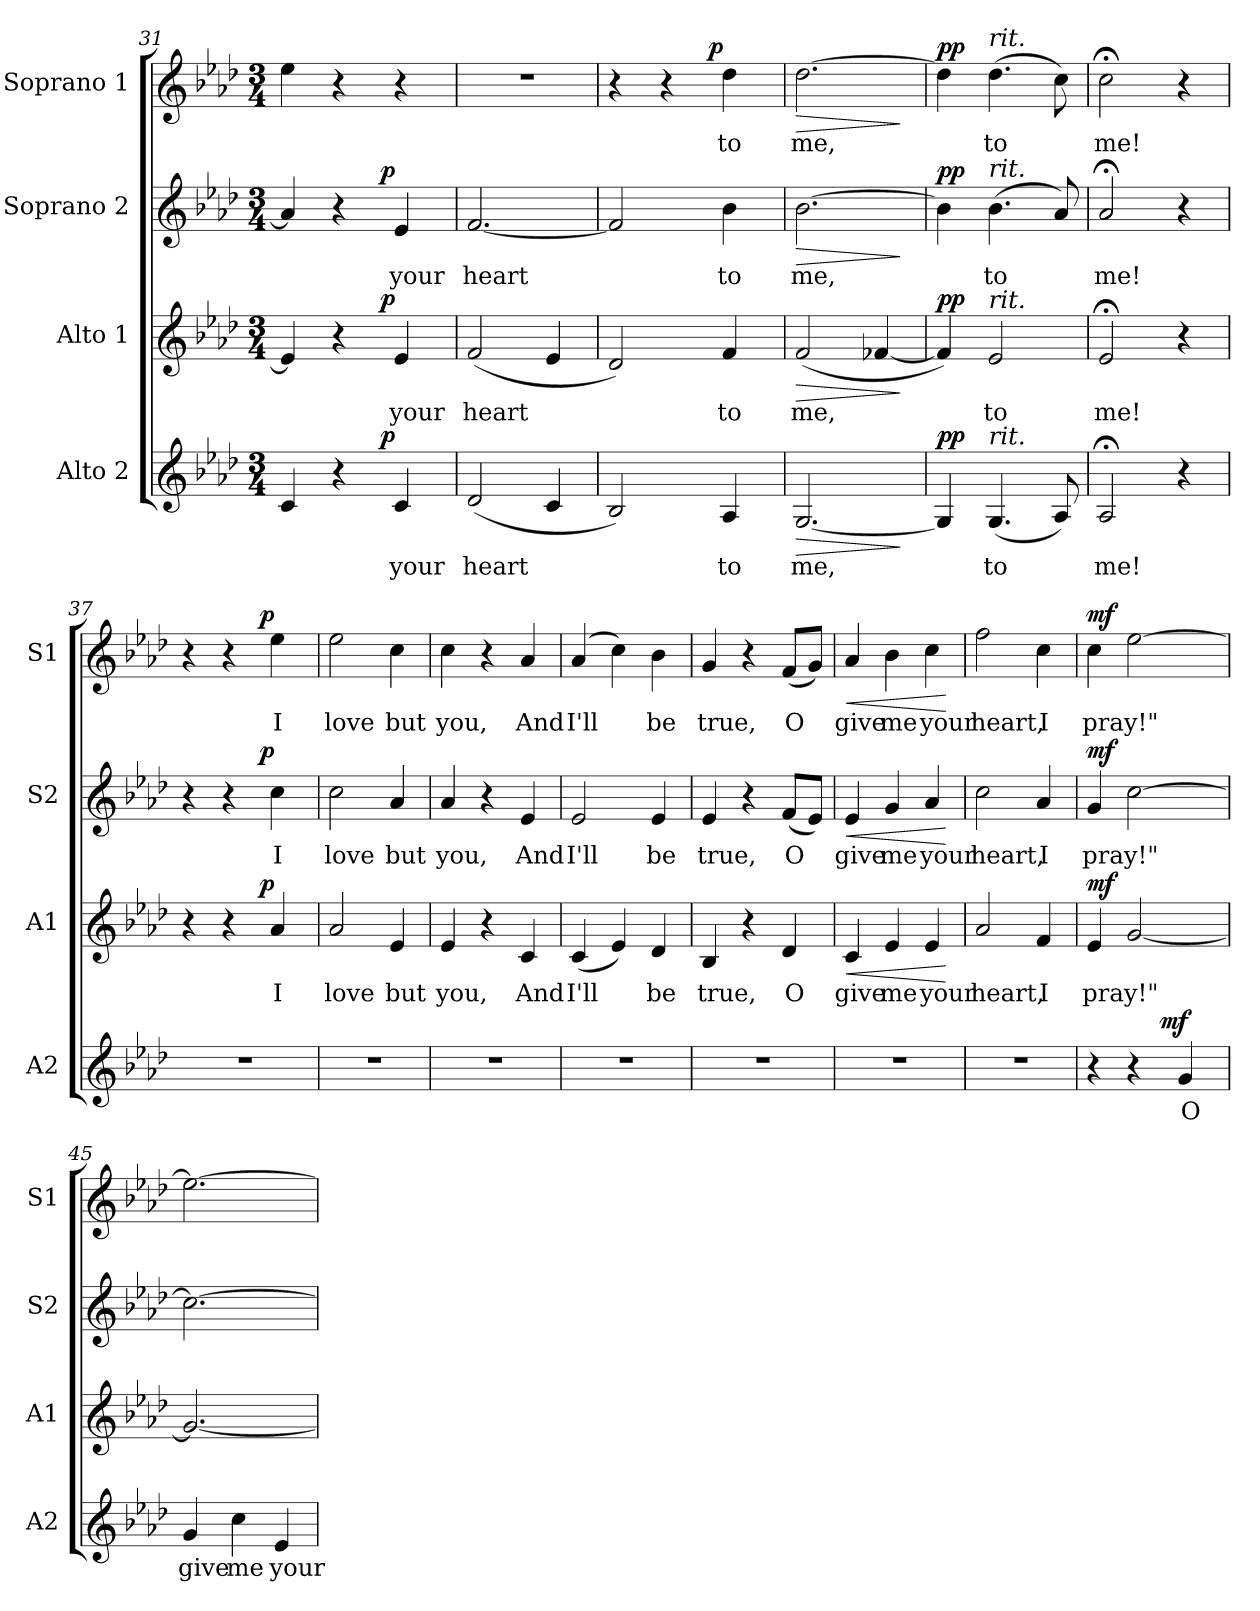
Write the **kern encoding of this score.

**kern	**text	**dynam	**kern	**text	**dynam	**kern	**text	**dynam	**kern	**text	**dynam
*part4	*part4	*part4	*part3	*part3	*part3	*part2	*part2	*part2	*part1	*part1	*part1
*staff4	*staff4	*staff4	*staff3	*staff3	*staff3	*staff2	*staff2	*staff2	*staff1	*staff1	*staff1
*I"Alto 2	*	*	*I"Alto 1	*	*	*I"Soprano 2	*	*	*I"Soprano 1	*	*
*I'A2	*	*	*I'A1	*	*	*I'S2	*	*	*I'S1	*	*
!!LO:LB:g=z
*clefG2	*	*	*clefG2	*	*	*clefG2	*	*	*clefG2	*	*
*k[b-e-a-d-]	*	*	*k[b-e-a-d-]	*	*	*k[b-e-a-d-]	*	*	*k[b-e-a-d-]	*	*
*A-:	*	*	*A-:	*	*	*A-:	*	*	*A-:	*	*
*M3/4	*	*	*M3/4	*	*	*M3/4	*	*	*M3/4	*	*
=31	=31	=31	=31	=31	=31	=31	=31	=31	=31	=31	=31
*^	*	*	*^	*	*	*^	*	*	*	*	*
4c/	4...ryy	.	.	4e-/]	4...ryy	.	.	4a-/]	4...ryy	.	.	4ee-\	.	.
4r	.	.	.	4r	.	.	.	4r	.	.	.	4r	.	.
!	!	!	!LO:DY:a	!	!	!	!LO:DY:a	!	!	!	!LO:DY:a	!	!	!
.	4ryy	.	p	.	4ryy	.	p	.	4ryy	.	p	.	.	.
!	!	!LO:LY:b	!	!	!	!LO:LY:b	!	!	!	!LO:LY:b	!	!	!	!
4c/	.	your	.	4e-/	.	your	.	4e-/	.	your	.	4r	.	.
.	32ryy	.	.	.	32ryy	.	.	.	32ryy	.	.	.	.	.
=32	=32	=32	=32	=32	=32	=32	=32	=32	=32	=32	=32	=32	=32	=32
!	!	!LO:LY:b	!	!	!	!LO:LY:b	!	!	!	!LO:LY:b	!	!LO:N:vis=1	!	!
*v	*v	*	*	*	*	*	*	*v	*v	*	*	*	*	*
*	*	*	*v	*v	*	*	*	*	*	*	*	*
(<2d-/	heart	.	(<2f/	heart	.	[<2.f/	heart	.	2.r	.	.
4c/	.	.	4e-/	.	.	.	.	.	.	.	.
=33	=33	=33	=33	=33	=33	=33	=33	=33	=33	=33	=33
*	*	*	*	*	*	*	*	*	*^	*	*
2B-/)	.	.	2d-/)	.	.	2f/]	.	.	4r	4...ryy	.	.
.	.	.	.	.	.	.	.	.	4r	.	.	.
!	!	!	!	!	!	!	!	!	!	!	!	!LO:DY:a
.	.	.	.	.	.	.	.	.	.	4ryy	.	p
!	!LO:LY:b	!	!	!LO:LY:b	!	!	!LO:LY:b	!	!	!	!LO:LY:b	!
4A-/	to	.	4f/	to	.	4b-\	to	.	4dd-\	.	to	.
.	.	.	.	.	.	.	.	.	.	32ryy	.	.
=34	=34	=34	=34	=34	=34	=34	=34	=34	=34	=34	=34	=34
!	!LO:LY:b	!LO:HP:b	!	!LO:LY:b	!LO:HP:b	!	!LO:LY:b	!LO:HP:b	!	!	!LO:LY:b	!LO:HP:b
*	*	*	*	*	*	*	*	*	*v	*v	*	*
[<2.G/	me,	>	(<2f/	me,	>	[>2.b-\	me,	>	[>2.dd-\	me,	>
.	.	.	[<4f-X/	.	.	.	.	.	.	.	.
.	.	]	.	.	]	.	.	]	.	.	]
=35	=35	=35	=35	=35	=35	=35	=35	=35	=35	=35	=35
!	!	!LO:DY:a	!	!	!LO:DY:a	!	!	!LO:DY:a	!	!	!LO:DY:a
4G/]	.	pp	4f-/])	.	pp	4b-\]	.	pp	4dd-\]	.	pp
!	!	!	!	!	!	!	!	!	!LO:TX:a:i:t=rit.	!	!
!	!	!	!	!	!	!LO:TX:a:i:t=rit.	!	!	!	!	!
!	!	!	!LO:TX:a:i:t=rit.	!	!	!	!	!	!	!	!
!LO:TX:a:i:t=rit.	!	!	!	!	!	!	!	!	!	!	!
!	!LO:LY:b	!	!	!LO:LY:b	!	!	!LO:LY:b	!	!	!LO:LY:b	!
(<4.G/	to	.	2e-/	to	.	(>4.b-\	to	.	(>4.dd-\	to	.
8A-/)	.	.	.	.	.	8a-/)	.	.	8cc\)	.	.
=36	=36	=36	=36	=36	=36	=36	=36	=36	=36	=36	=36
!	!LO:LY:b	!	!	!LO:LY:b	!	!	!LO:LY:b	!	!	!LO:LY:b	!
2A-;/	me!	.	2e-;/	me!	.	2a-;/	me!	.	2cc;<\	me!	.
4r	.	.	4r	.	.	4r	.	.	4r	.	.
!!LO:PB:g=z
=37	=37	=37	=37	=37	=37	=37	=37	=37	=37	=37	=37
!	!	!	!	!	!	!LO:TX:a:i:t=a tempo	!	!	!	!	!
!	!	!	!LO:TX:a:i:t=a tempo	!	!	!	!	!	!	!	!
!LO:N:vis=1	!	!	!	!	!	!	!	!	!	!	!
*	*	*	*^	*	*	*^	*	*	*^	*	*
2.r	.	.	4r	4...ryy	.	.	4r	4...ryy	.	.	4r	4...ryy	.	.
.	.	.	4r	.	.	.	4r	.	.	.	4r	.	.	.
!	!	!	!	!	!	!LO:DY:a	!	!	!	!LO:DY:a	!	!	!	!LO:DY:a
.	.	.	.	4ryy	.	p	.	4ryy	.	p	.	4ryy	.	p
!	!	!	!	!	!LO:LY:b	!	!	!	!LO:LY:b	!	!	!	!LO:LY:b	!
.	.	.	4a-/	.	I	.	4cc\	.	I	.	4ee-\	.	I	.
.	.	.	.	32ryy	.	.	.	32ryy	.	.	.	32ryy	.	.
=38	=38	=38	=38	=38	=38	=38	=38	=38	=38	=38	=38	=38	=38	=38
!LO:N:vis=1	!	!	!	!	!LO:LY:b	!	!	!	!LO:LY:b	!	!	!	!LO:LY:b	!
*	*	*	*v	*v	*	*	*	*	*	*	*v	*v	*	*
*	*	*	*	*	*	*v	*v	*	*	*	*	*
2.r	.	.	2a-/	love	.	2cc\	love	.	2ee-\	love	.
!	!	!	!	!LO:LY:b	!	!	!LO:LY:b	!	!	!LO:LY:b	!
.	.	.	4e-/	but	.	4a-/	but	.	4cc\	but	.
=39	=39	=39	=39	=39	=39	=39	=39	=39	=39	=39	=39
!LO:N:vis=1	!	!	!	!LO:LY:b	!	!	!LO:LY:b	!	!	!LO:LY:b	!
2.r	.	.	4e-/	you,	.	4a-/	you,	.	4cc\	you,	.
.	.	.	4r	.	.	4r	.	.	4r	.	.
!	!	!	!	!LO:LY:b	!	!	!LO:LY:b	!	!	!LO:LY:b	!
.	.	.	4c/	And	.	4e-/	And	.	4a-/	And	.
=40	=40	=40	=40	=40	=40	=40	=40	=40	=40	=40	=40
!LO:N:vis=1	!	!	!	!LO:LY:b	!	!	!LO:LY:b	!	!	!LO:LY:b:rj	!
2.r	.	.	(<4c/	I'll	.	2e-/	I'll	.	(4a-/	I'll	.
.	.	.	4e-/)	.	.	.	.	.	4cc\)	.	.
!	!	!	!	!LO:LY:b	!	!	!LO:LY:b	!	!	!LO:LY:b	!
.	.	.	4d-/	be	.	4e-/	be	.	4b-\	be	.
=41	=41	=41	=41	=41	=41	=41	=41	=41	=41	=41	=41
!LO:N:vis=1	!	!	!	!LO:LY:b	!	!	!LO:LY:b	!	!	!LO:LY:b	!
2.r	.	.	4B-/	true,	.	4e-/	true,	.	4g/	true,	.
.	.	.	4r	.	.	4r	.	.	4r	.	.
!	!	!	!	!LO:LY:b	!	!	!LO:LY:b	!	!	!LO:LY:b	!
.	.	.	4d-/	O	.	(<8f/L	O	.	(<8f/L	O	.
.	.	.	.	.	.	8e-/J)	.	.	8g/J)	.	.
=42	=42	=42	=42	=42	=42	=42	=42	=42	=42	=42	=42
!LO:N:vis=1	!	!	!	!LO:LY:b	!LO:HP:b	!	!LO:LY:b	!LO:HP:b	!	!LO:LY:b	!LO:HP:b
2.r	.	.	4c/	give	<	4e-/	give	<	4a-/	give	<
!	!	!	!	!LO:LY:b	!	!	!LO:LY:b	!	!	!LO:LY:b	!
.	.	.	4e-/	me	.	4g/	me	.	4b-\	me	.
!	!	!	!	!LO:LY:b	!	!	!LO:LY:b	!	!	!LO:LY:b	!
.	.	.	4e-/	your	.	4a-/	your	.	4cc\	your	.
.	.	.	.	.	[	.	.	[	.	.	[
!!LO:LB:g=z
=43	=43	=43	=43	=43	=43	=43	=43	=43	=43	=43	=43
!LO:N:vis=1	!	!	!	!LO:LY:b	!	!	!LO:LY:b	!	!	!LO:LY:b	!
2.r	.	.	2a-/	heart,	.	2cc\	heart,	.	2ff\	heart,	.
!	!	!	!	!LO:LY:b	!	!	!LO:LY:b	!	!	!LO:LY:b	!
.	.	.	4f/	I	.	4a-/	I	.	4cc\	I	.
=44	=44	=44	=44	=44	=44	=44	=44	=44	=44	=44	=44
!	!	!	!	!LO:LY:b	!LO:DY:a	!	!LO:LY:b	!LO:DY:a	!	!LO:LY:b	!LO:DY:a
*^	*	*	*	*	*	*	*	*	*	*	*
4r	4..ryy	.	.	4e-/	pray!"	mf	4g/	pray!"	mf	4cc\	pray!"	mf
4r	.	.	.	[<2g/	.	.	[>2cc\	.	.	[>2ee-\	.	.
!	!	!	!LO:DY:a	!	!	!	!	!	!	!	!	!
.	4ryy	.	mf	.	.	.	.	.	.	.	.	.
!	!	!LO:LY:b	!	!	!	!	!	!	!	!	!	!
4g/	.	O	.	.	.	.	.	.	.	.	.	.
.	16ryy	.	.	.	.	.	.	.	.	.	.	.
=45	=45	=45	=45	=45	=45	=45	=45	=45	=45	=45	=45	=45
!	!	!LO:LY:b	!	!	!	!	!	!	!	!	!	!
*v	*v	*	*	*	*	*	*	*	*	*	*	*
4g/	give	.	2.g/_	.	.	2.cc\_	.	.	2.ee-\_	.	.
!	!LO:LY:b	!	!	!	!	!	!	!	!	!	!
4cc\	me	.	.	.	.	.	.	.	.	.	.
!	!LO:LY:b	!	!	!	!	!	!	!	!	!	!
4e-/	your	.	.	.	.	.	.	.	.	.	.
=	=	=	=	=	=	=	=	=	=	=	=
*-	*-	*-	*-	*-	*-	*-	*-	*-	*-	*-	*-
